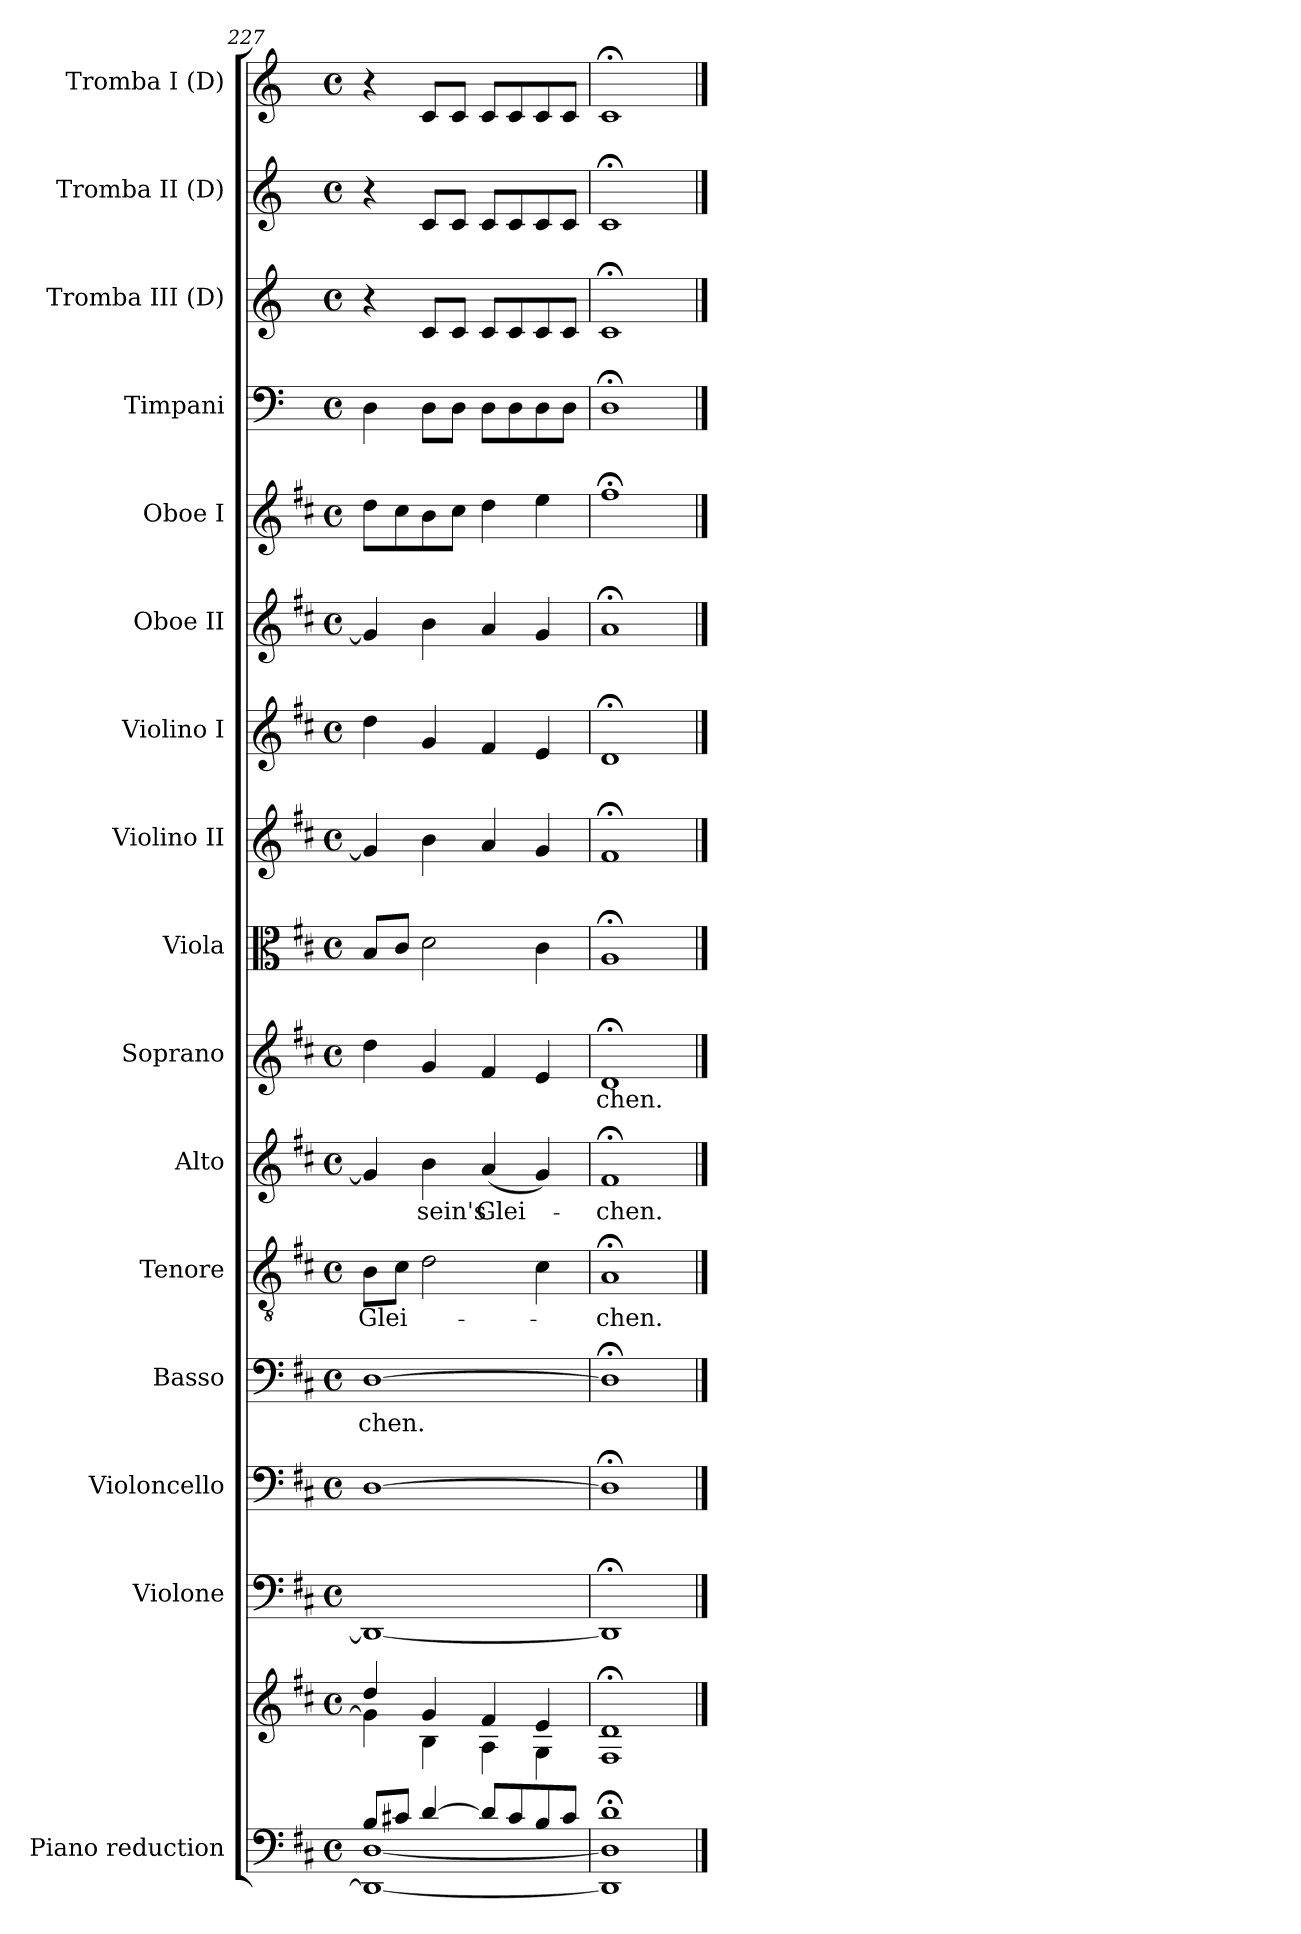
**kern	**kern	**kern	**kern	**kern	**text	**kern	**text	**kern	**text	**kern	**text	**kern	**kern	**kern	**kern	**kern	**kern	**kern	**kern	**kern
*part16	*part16	*part15	*part14	*part13	*part13	*part12	*part12	*part11	*part11	*part10	*part10	*part9	*part8	*part7	*part6	*part5	*part4	*part3	*part2	*part1
*staff17	*staff16	*staff15	*staff14	*staff13	*staff13	*staff12	*staff12	*staff11	*staff11	*staff10	*staff10	*staff9	*staff8	*staff7	*staff6	*staff5	*staff4	*staff3	*staff2	*staff1
*I"Piano reduction	*	*I"Violone	*I"Violoncello	*I"Basso	*	*I"Tenore	*	*I"Alto	*	*I"Soprano	*	*I"Viola	*I"Violino II	*I"Violino I	*I"Oboe II	*I"Oboe I	*I"Timpani	*I"Tromba III (D)	*I"Tromba II (D)	*I"Tromba I (D)
*I'Pno	*	*	*	*	*	*	*	*	*	*	*	*	*	*	*I'Ob	*I'Ob	*I'Timp	*	*	*
*clefF4	*clefG2	*clefF4	*clefF4	*clefF4	*	*clefGv2	*	*clefG2	*	*clefG2	*	*clefC3	*clefG2	*clefG2	*clefG2	*clefG2	*clefF4	*clefG2	*clefG2	*clefG2
*	*	*ITrd7c12	*	*	*	*	*	*	*	*	*	*	*	*	*	*	*	*ITrd-1c-2	*ITrd-1c-2	*ITrd-1c-2
*k[f#c#]	*k[f#c#]	*k[f#c#]	*k[f#c#]	*k[f#c#]	*	*k[f#c#]	*	*k[f#c#]	*	*k[f#c#]	*	*k[f#c#]	*k[f#c#]	*k[f#c#]	*k[f#c#]	*k[f#c#]	*k[]	*k[f#c#]	*k[f#c#]	*k[f#c#]
*M4/4	*M4/4	*M4/4	*M4/4	*M4/4	*	*M4/4	*	*M4/4	*	*M4/4	*	*M4/4	*M4/4	*M4/4	*M4/4	*M4/4	*M4/4	*M4/4	*M4/4	*M4/4
*met(c)	*met(c)	*met(c)	*met(c)	*met(c)	*	*met(c)	*	*met(c)	*	*met(c)	*	*met(c)	*met(c)	*met(c)	*met(c)	*met(c)	*met(c)	*met(c)	*met(c)	*met(c)
=227	=227	=227	=227	=227	=227	=227	=227	=227	=227	=227	=227	=227	=227	=227	=227	=227	=227	=227	=227	=227
*^	*^	*	*	*	*	*	*	*	*	*	*	*	*	*	*	*	*	*	*	*
!	!	!	!	!	!	!	!LO:LY:b	!	!LO:LY:b	!	!	!	!	!	!	!	!	!	!	!	!	!
8B/L	1DD_ [1D	4dd/	4g\]	1DDD_	[1D	[1D	-chen.	8B\L	Glei-	4g/]	.	4dd\	.	8B/L	4g/]	4dd\	4g/]	8dd\L	4D\	4r	4r	4r
8c#X/J	.	.	.	.	.	.	.	8c#\J	.	.	.	.	.	8c#/J	.	.	.	8cc#\	.	.	.	.
!	!	!	!	!	!	!	!	!	!	!	!LO:LY:b	!	!	!	!	!	!	!	!	!	!	!
[4d/	.	4g/	4B\	.	.	.	.	2d\	.	4b\	sein's	4g/	.	2d\	4b\	4g/	4b\	8b\	8D\L	8d/L	8d/L	8d/L
.	.	.	.	.	.	.	.	.	.	.	.	.	.	.	.	.	.	8cc#\J	8D\J	8d/J	8d/J	8d/J
!	!	!	!	!	!	!	!	!	!	!	!LO:LY:b	!	!	!	!	!	!	!	!	!	!	!
8d/L]	.	4f#/	4A\	.	.	.	.	.	.	(<4a/	Glei-	4f#/	.	.	4a/	4f#/	4a/	4dd\	8D\L	8d/L	8d/L	8d/L
8c#/	.	.	.	.	.	.	.	.	.	.	.	.	.	.	.	.	.	.	8D\	8d/	8d/	8d/
8B/	.	4e/	4G\	.	.	.	.	4c#\	.	4g/)	.	4e/	.	4c#\	4g/	4e/	4g/	4ee\	8D\	8d/	8d/	8d/
8c#/J	.	.	.	.	.	.	.	.	.	.	.	.	.	.	.	.	.	.	8D\J	8d/J	8d/J	8d/J
*v	*v	*	*	*	*	*	*	*	*	*	*	*	*	*	*	*	*	*	*	*	*	*
*	*v	*v	*	*	*	*	*	*	*	*	*	*	*	*	*	*	*	*	*	*	*
=228	=228	=228	=228	=228	=228	=228	=228	=228	=228	=228	=228	=228	=228	=228	=228	=228	=228	=228	=228	=228
!	!	!	!	!	!	!	!LO:LY:b	!	!LO:LY:b	!	!LO:LY:b	!	!	!	!	!	!	!	!	!
1DD]; 1D]; 1d;	1F#;< 1d;<	1DDD;]	1D;<]	1D;<]	.	1A;<	-chen.	1f#;<	-chen.	1d;<	-chen.	1A;<	1f#;<	1d;<	1a;<	1ff#;<	1D;<	1d;<	1d;<	1d;<
==	==	==	==	==	==	==	==	==	==	==	==	==	==	==	==	==	==	==	==	==
*-	*-	*-	*-	*-	*-	*-	*-	*-	*-	*-	*-	*-	*-	*-	*-	*-	*-	*-	*-	*-
